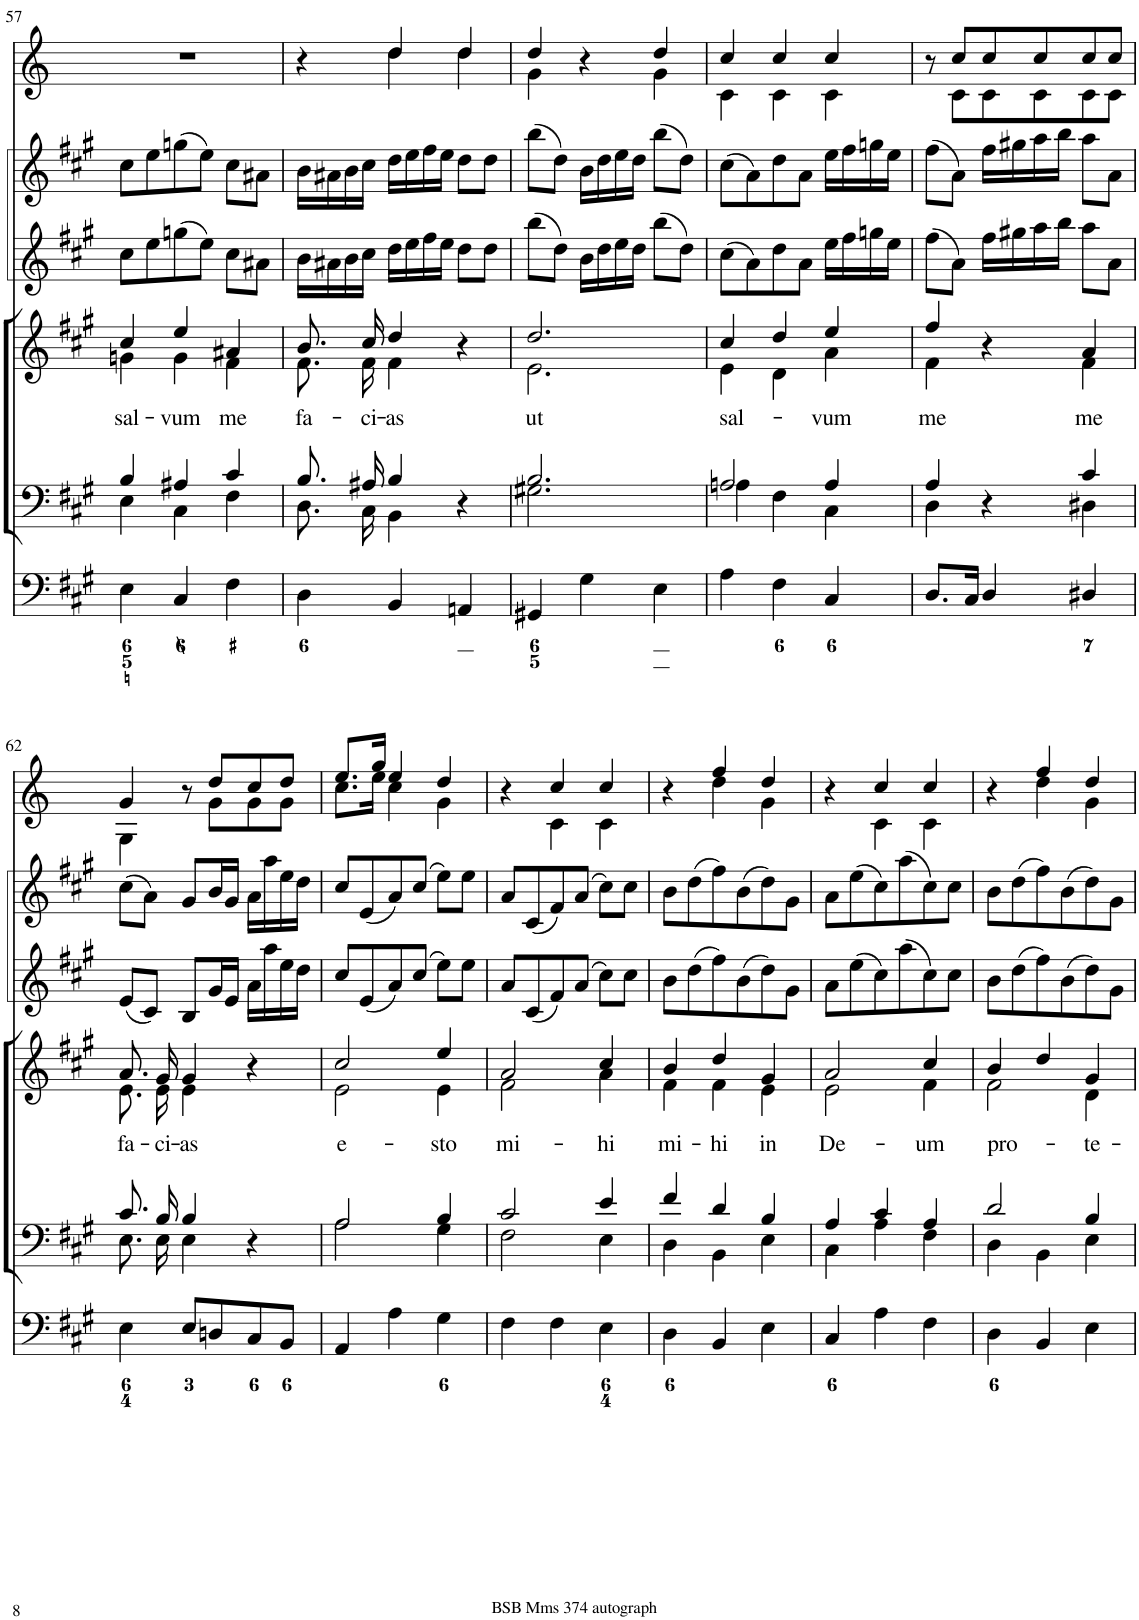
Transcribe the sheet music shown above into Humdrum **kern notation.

**kern	**kern	**kern	**text	**kern	**kern	**kern
*part6	*part5	*part4	*part4	*part3	*part2	*part1
*staff6	*staff5	*staff4	*staff4	*staff3	*staff2	*staff1
*I"Organ	*I"Voice	*I"Voice	*	*I"Violin	*I"Violini	*I"Corni in A
*	*	*	*	*I'Vln	*I'Vln	*
!!LO:PB:g=z
*clefF4	*clefF4	*clefG2	*	*clefG2	*clefG2	*clefG2
*	*	*	*	*	*	*Trd2c3
*k[f#c#g#]	*k[f#c#g#]	*k[f#c#g#]	*	*k[f#c#g#]	*k[f#c#g#]	*k[]
*M3/4	*M3/4	*M3/4	*	*M3/4	*M3/4	*M3/4
=57	=57	=57	=57	=57	=57	=57
*	*^	*	*	*	*	*
!	!	!	!	!LO:LY:b	!	!	!
*	*	*	*^	*	*	*	*
4E\	4B/	4E\	4cc#/	4gn\	sal-	8cc#\L	8cc#\L	2.r
.	.	.	.	.	.	8ee\	8ee\	.
!	!	!	!	!	!LO:LY:b	!	!	!
4C#/	4A#X/	4C#\	4ee/	4g\	-vum	(8ggn\	(8ggn\	.
.	.	.	.	.	.	8ee\J)	8ee\J)	.
!	!	!	!	!	!LO:LY:b	!	!	!
4F#\	4c#/	4F#\	4a#X/	4f#\	me	8cc#\L	8cc#\L	.
.	.	.	.	.	.	8a#X\J	8a#X\J	.
=58	=58	=58	=58	=58	=58	=58	=58	=58
!	!	!	!	!	!LO:LY:b	!	!	!
*	*	*	*	*	*	*	*	*^
4D\	8.B/L	8.D\L	8.b/L	8.f#\L	fa-	16b\LL	16b\LL	4r	4ryy
.	.	.	.	.	.	16a#X\	16a#X\	.	.
.	.	.	.	.	.	16b\	16b\	.	.
!	!	!	!	!	!LO:LY:b	!	!	!	!
.	16A#X/Jk	16C#\Jk	16cc#/Jk	16f#\Jk	-ci-	16cc#\JJ	16cc#\JJ	.	.
!	!	!	!	!	!LO:LY:b	!	!	!	!
4BB/	4B/	4BB\	4dd/	4f#\	-as	16dd\LL	16dd\LL	4dd/	4dd\
.	.	.	.	.	.	16ee\	16ee\	.	.
.	.	.	.	.	.	16ff#\	16ff#\	.	.
.	.	.	.	.	.	16ee\JJ	16ee\JJ	.	.
4AAn/	4r	4ryy	4r	4ryy	.	8dd\L	8dd\L	4dd/	4dd\
.	.	.	.	.	.	8dd\J	8dd\J	.	.
=59	=59	=59	=59	=59	=59	=59	=59	=59	=59
!	!	!	!	!	!LO:LY:b	!	!	!	!
4GG#X/	2.B/	2.G#X\	2.dd/	2.e\	ut	(8bb\L	(8bb\L	4dd/	4g\
.	.	.	.	.	.	8dd\J)	8dd\J)	.	.
4G#\	.	.	.	.	.	16b\LL	16b\LL	4r	4ryy
.	.	.	.	.	.	16dd\	16dd\	.	.
.	.	.	.	.	.	16ee\	16ee\	.	.
.	.	.	.	.	.	16dd\JJ	16dd\JJ	.	.
4E\	.	.	.	.	.	(8bb\L	(8bb\L	4dd/	4g\
.	.	.	.	.	.	8dd\J)	8dd\J)	.	.
=60	=60	=60	=60	=60	=60	=60	=60	=60	=60
!	!	!	!	!	!LO:LY:b	!	!	!	!
4A\	2An/	4A\	4cc#/	4e\	sal-	(8cc#\L	(8cc#\L	4cc/	4c\
.	.	.	.	.	.	8a\)	8a\)	.	.
4F#\	.	4F#\	4dd/	4d\	.	8dd\	8dd\	4cc/	4c\
.	.	.	.	.	.	8a\J	8a\J	.	.
!	!	!	!	!	!LO:LY:b	!	!	!	!
4C#/	4A/	4C#\	4ee/	4a\	-vum	16ee\LL	16ee\LL	4cc/	4c\
.	.	.	.	.	.	16ff#\	16ff#\	.	.
.	.	.	.	.	.	16ggn\	16ggn\	.	.
.	.	.	.	.	.	16ee\JJ	16ee\JJ	.	.
=61	=61	=61	=61	=61	=61	=61	=61	=61	=61
!	!	!	!	!	!LO:LY:b	!	!	!	!
8.D/L	4A/	4D\	4ff#/	4f#\	me	(8ff#\L	(8ff#\L	8r	8ryy
.	.	.	.	.	.	8a\J)	8a\J)	8cc/L	8c\L
16C#/Jk	.	.	.	.	.	.	.	.	.
4D/	4r	4ryy	4r	4ryy	.	16ff#\LL	16ff#\LL	8cc/	8c\
.	.	.	.	.	.	16gg#X\	16gg#X\	.	.
.	.	.	.	.	.	16aa\	16aa\	8cc/	8c\
.	.	.	.	.	.	16bb\JJ	16bb\JJ	.	.
!	!	!	!	!	!LO:LY:b	!	!	!	!
4D#X/	4c#/	4D#X\	4a/	4f#\	me	8aa\L	8aa\L	8cc/	8c\
.	.	.	.	.	.	8a\J	8a\J	8cc/J	8c\J
!!LO:LB:g=z	!!
=62	=62	=62	=62	=62	=62	=62	=62	=62	=62
!	!	!	!	!	!LO:LY:b	!	!	!	!
4E\	8.c#/L	8.E\L	8.a/L	8.e\L	fa-	(8e/L	(8cc#\L	4g/	4G\
.	.	.	.	.	.	8c#/J)	8a\J)	.	.
!	!	!	!	!	!LO:LY:b	!	!	!	!
.	16B/Jk	16E\Jk	16g#/Jk	16e\Jk	-ci-	.	.	.	.
!	!	!	!	!	!LO:LY:b	!	!	!	!
8E/L	4B/	4E\	4g#/	4e\	-as	8B/L	8g#/L	8r	8ryy
8Dn/	.	.	.	.	.	16g#/L	16b/L	8dd/L	8g\L
.	.	.	.	.	.	16e/JJ	16g#/JJ	.	.
8C#/	4r	4ryy	4r	4ryy	.	16a\LL	16a\LL	8cc/	8g\
.	.	.	.	.	.	16aa\	16aa\	.	.
8BB/J	.	.	.	.	.	16ee\	16ee\	8dd/J	8g\J
.	.	.	.	.	.	16dd\JJ	16dd\JJ	.	.
=63	=63	=63	=63	=63	=63	=63	=63	=63	=63
!	!	!	!	!	!LO:LY:b	!	!	!	!
4AA/	2A/	2A\	2cc#/	2e\	e-	8cc#/L	8cc#/L	8.ee/L	8.cc\L
.	.	.	.	.	.	(8e/	(8e/	.	.
.	.	.	.	.	.	.	.	16gg/Jk	16ee\Jk
4A\	.	.	.	.	.	8a/)	8a/)	4ee/	4cc\
.	.	.	.	.	.	(8cc#/J	(8cc#/J	.	.
!	!	!	!	!	!LO:LY:b	!	!	!	!
4G#\	4B/	4G#\	4ee/	4e\	-sto	8ee\L)	8ee\L)	4dd/	4g\
.	.	.	.	.	.	8ee\J	8ee\J	.	.
=64	=64	=64	=64	=64	=64	=64	=64	=64	=64
!	!	!	!	!	!LO:LY:b	!	!	!	!
4F#\	2c#/	2F#\	2a/	2f#\	mi-	8a/L	8a/L	4r	4ryy
.	.	.	.	.	.	(8c#/	(8c#/	.	.
4F#\	.	.	.	.	.	8f#/)	8f#/)	4cc/	4c\
.	.	.	.	.	.	(8a/J	(8a/J	.	.
!	!	!	!	!	!LO:LY:b	!	!	!	!
4E\	4e/	4E\	4cc#/	4a\	-hi	8cc#\L)	8cc#\L)	4cc/	4c\
.	.	.	.	.	.	8cc#\J	8cc#\J	.	.
=65	=65	=65	=65	=65	=65	=65	=65	=65	=65
!	!	!	!	!	!LO:LY:b	!	!	!	!
4D\	4f#/	4D\	4b/	4f#\	mi-	8b\L	8b\L	4r	4ryy
.	.	.	.	.	.	(8dd\	(8dd\	.	.
!	!	!	!	!	!LO:LY:b	!	!	!	!
4BB/	4d/	4BB\	4dd/	4f#\	-hi	8ff#\)	8ff#\)	4ff/	4dd\
.	.	.	.	.	.	(8b\	(8b\	.	.
!	!	!	!	!	!LO:LY:b	!	!	!	!
4E\	4B/	4E\	4g#/	4e\	in	8dd\)	8dd\)	4dd/	4g\
.	.	.	.	.	.	8g#\J	8g#\J	.	.
=66	=66	=66	=66	=66	=66	=66	=66	=66	=66
!	!	!	!	!	!LO:LY:b	!	!	!	!
4C#/	4A/	4C#\	2a/	2e\	De-	8a\L	8a\L	4r	4ryy
.	.	.	.	.	.	(8ee\	(8ee\	.	.
4A\	4c#/	4A\	.	.	.	8cc#\)	8cc#\)	4cc/	4c\
.	.	.	.	.	.	(8aa\	(8aa\	.	.
!	!	!	!	!	!LO:LY:b	!	!	!	!
4F#\	4A/	4F#\	4cc#/	4f#\	-um	8cc#\)	8cc#\)	4cc/	4c\
.	.	.	.	.	.	8cc#\J	8cc#\J	.	.
=67	=67	=67	=67	=67	=67	=67	=67	=67	=67
!	!	!	!	!	!LO:LY:b	!	!	!	!
4D\	2d/	4D\	4b/	2f#\	pro-	8b\L	8b\L	4r	4ryy
.	.	.	.	.	.	(8dd\	(8dd\	.	.
4BB/	.	4BB\	4dd/	.	.	8ff#\)	8ff#\)	4ff/	4dd\
.	.	.	.	.	.	(8b\	(8b\	.	.
!	!	!	!	!	!LO:LY:b	!	!	!	!
4E\	4B/	4E\	4g#/	4d\	-te-	8dd\)	8dd\)	4dd/	4g\
.	.	.	.	.	.	8g#\J	8g#\J	.	.
*	*v	*v	*	*	*	*	*	*v	*v
*	*	*v	*v	*	*	*	*
=	=	=	=	=	=	=
*-	*-	*-	*-	*-	*-	*-
